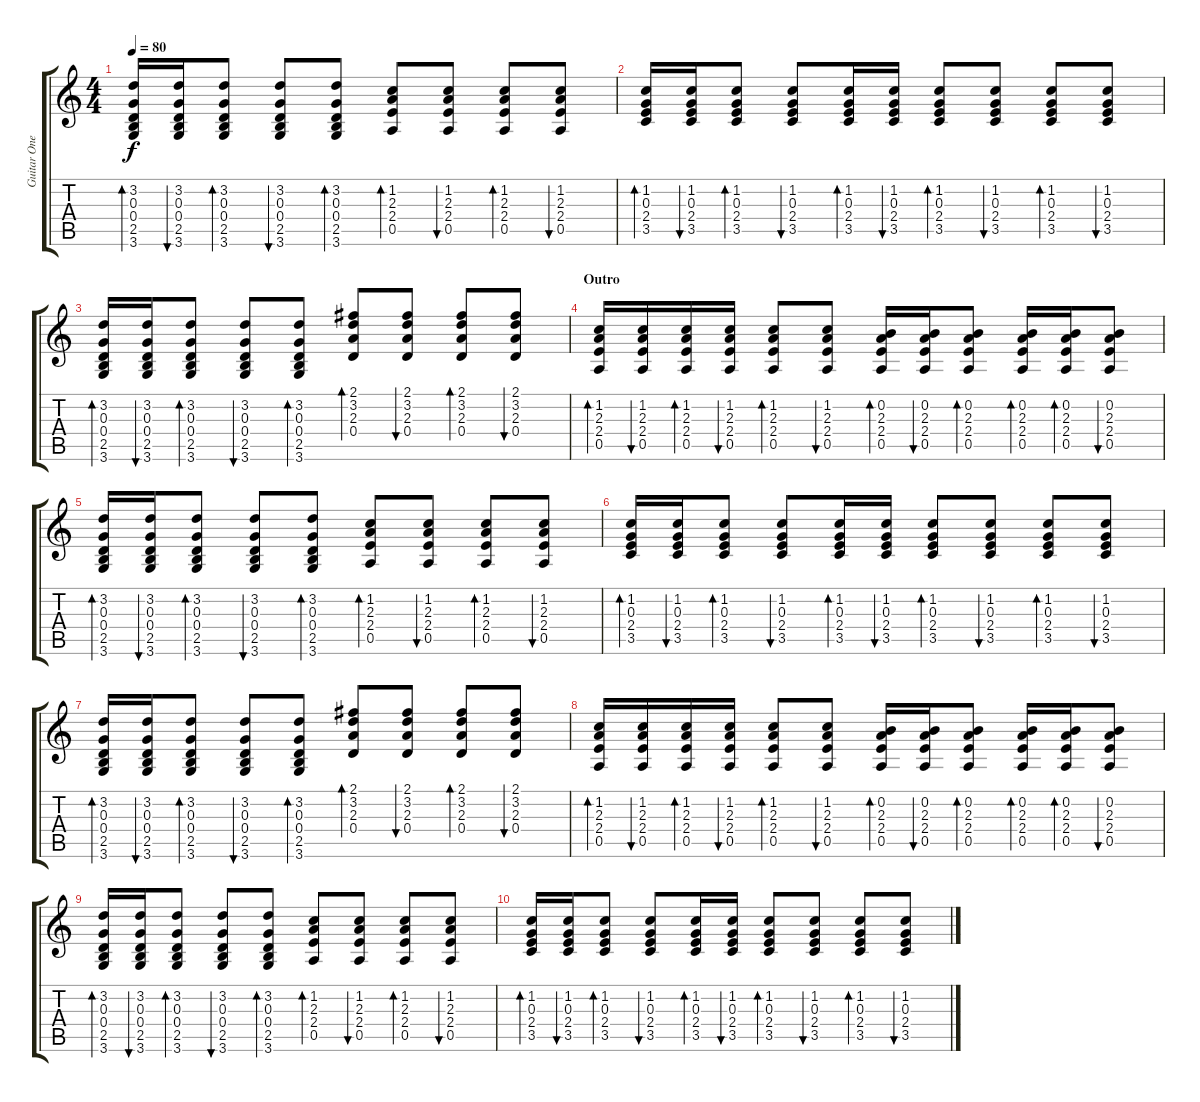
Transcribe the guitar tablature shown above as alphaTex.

\track ("Guitar One" "Guitar One") {instrument acousticguitarsteel}
\staff {score tabs}
\tuning (E4 B3 G3 D3 A2 E2) {hide}
\ts (4 4)
\tempo 80
\clef g2
\ks c
(3.2 0.3 0.4 2.5 3.6).16{bd 60 dy f} (3.2 0.3 0.4 2.5 3.6).16{bu 60} (3.2 0.3 0.4 2.5 3.6).8{bd 60} (3.2 0.3 0.4 2.5 3.6).8{bu 60} (3.2 0.3 0.4 2.5 3.6).8{bd 60} (1.2 2.3 2.4 0.5).8{bd 60} (1.2 2.3 2.4 0.5).8{bu 60} (1.2 2.3 2.4 0.5).8{bd 60} (1.2 2.3 2.4 0.5).8{bu 60} |
(1.2 0.3 2.4 3.5).16{bd 60} (1.2 0.3 2.4 3.5).16{bu 60} (1.2 0.3 2.4 3.5).8{bd 60} (1.2 0.3 2.4 3.5).8{bu 60} (1.2 0.3 2.4 3.5).16{bd 60} (1.2 0.3 2.4 3.5).16{bu 60} (1.2 0.3 2.4 3.5).8{bd 60} (1.2 0.3 2.4 3.5).8{bu 60} (1.2 0.3 2.4 3.5).8{bd 60} (1.2 0.3 2.4 3.5).8{bu 60} |
(3.2 0.3 0.4 2.5 3.6).16{bd 60} (3.2 0.3 0.4 2.5 3.6).16{bu 60} (3.2 0.3 0.4 2.5 3.6).8{bd 60} (3.2 0.3 0.4 2.5 3.6).8{bu 60} (3.2 0.3 0.4 2.5 3.6).8{bd 60} (2.1 3.2 2.3 0.4).8{bd 60} (2.1 3.2 2.3 0.4).8{bu 60} (2.1 3.2 2.3 0.4).8{bd 60} (2.1 3.2 2.3 0.4).8{bu 60} |
\section ("" "Outro")
(1.2 2.3 2.4 0.5).16{bd 60} (1.2 2.3 2.4 0.5).16{bu 60} (1.2 2.3 2.4 0.5).16{bd 60} (1.2 2.3 2.4 0.5).16{bu 60} (1.2 2.3 2.4 0.5).8{bd 60} (1.2 2.3 2.4 0.5).8{bu 60} (0.2 2.3 2.4 0.5).16{bd 60} (0.2 2.3 2.4 0.5).16{bu 60} (0.2 2.3 2.4 0.5).8{bd 60} (0.2 2.3 2.4 0.5).16{bd 60} (0.2 2.3 2.4 0.5).16{bd 60} (0.2 2.3 2.4 0.5).8{bu 60} |
(3.2 0.3 0.4 2.5 3.6).16{bd 60} (3.2 0.3 0.4 2.5 3.6).16{bu 60} (3.2 0.3 0.4 2.5 3.6).8{bd 60} (3.2 0.3 0.4 2.5 3.6).8{bu 60} (3.2 0.3 0.4 2.5 3.6).8{bd 60} (1.2 2.3 2.4 0.5).8{bd 60} (1.2 2.3 2.4 0.5).8{bu 60} (1.2 2.3 2.4 0.5).8{bd 60} (1.2 2.3 2.4 0.5).8{bu 60} |
(1.2 0.3 2.4 3.5).16{bd 60} (1.2 0.3 2.4 3.5).16{bu 60} (1.2 0.3 2.4 3.5).8{bd 60} (1.2 0.3 2.4 3.5).8{bu 60} (1.2 0.3 2.4 3.5).16{bd 60} (1.2 0.3 2.4 3.5).16{bu 60} (1.2 0.3 2.4 3.5).8{bd 60} (1.2 0.3 2.4 3.5).8{bu 60} (1.2 0.3 2.4 3.5).8{bd 60} (1.2 0.3 2.4 3.5).8{bu 60} |
(3.2 0.3 0.4 2.5 3.6).16{bd 60} (3.2 0.3 0.4 2.5 3.6).16{bu 60} (3.2 0.3 0.4 2.5 3.6).8{bd 60} (3.2 0.3 0.4 2.5 3.6).8{bu 60} (3.2 0.3 0.4 2.5 3.6).8{bd 60} (2.1 3.2 2.3 0.4).8{bd 60} (2.1 3.2 2.3 0.4).8{bu 60} (2.1 3.2 2.3 0.4).8{bd 60} (2.1 3.2 2.3 0.4).8{bu 60} |
(1.2 2.3 2.4 0.5).16{bd 60} (1.2 2.3 2.4 0.5).16{bu 60} (1.2 2.3 2.4 0.5).16{bd 60} (1.2 2.3 2.4 0.5).16{bu 60} (1.2 2.3 2.4 0.5).8{bd 60} (1.2 2.3 2.4 0.5).8{bu 60} (0.2 2.3 2.4 0.5).16{bd 60} (0.2 2.3 2.4 0.5).16{bu 60} (0.2 2.3 2.4 0.5).8{bd 60} (0.2 2.3 2.4 0.5).16{bd 60} (0.2 2.3 2.4 0.5).16{bd 60} (0.2 2.3 2.4 0.5).8{bu 60} |
(3.2 0.3 0.4 2.5 3.6).16{bd 60} (3.2 0.3 0.4 2.5 3.6).16{bu 60} (3.2 0.3 0.4 2.5 3.6).8{bd 60} (3.2 0.3 0.4 2.5 3.6).8{bu 60} (3.2 0.3 0.4 2.5 3.6).8{bd 60} (1.2 2.3 2.4 0.5).8{bd 60} (1.2 2.3 2.4 0.5).8{bu 60} (1.2 2.3 2.4 0.5).8{bd 60} (1.2 2.3 2.4 0.5).8{bu 60} |
(1.2 0.3 2.4 3.5).16{bd 60} (1.2 0.3 2.4 3.5).16{bu 60} (1.2 0.3 2.4 3.5).8{bd 60} (1.2 0.3 2.4 3.5).8{bu 60} (1.2 0.3 2.4 3.5).16{bd 60} (1.2 0.3 2.4 3.5).16{bu 60} (1.2 0.3 2.4 3.5).8{bd 60} (1.2 0.3 2.4 3.5).8{bu 60} (1.2 0.3 2.4 3.5).8{bd 60} (1.2 0.3 2.4 3.5).8{bu 60}
